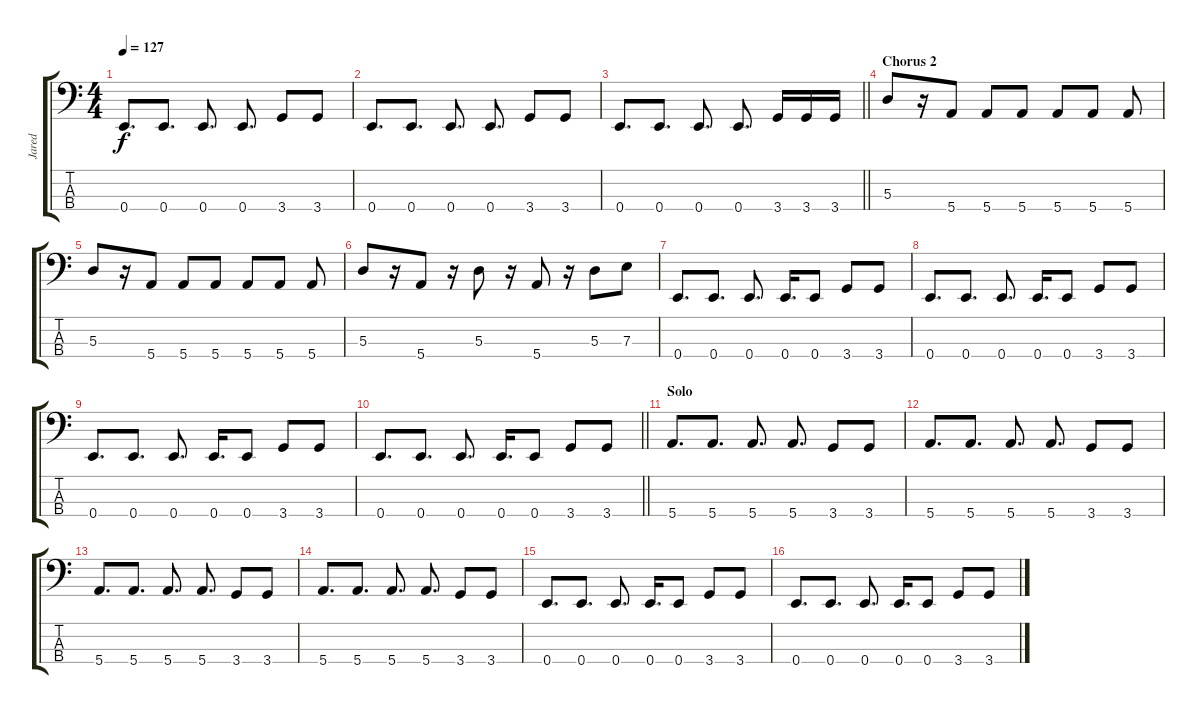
\track ("Jared" "Jared") {instrument electricbassfinger}
\staff {score tabs}
\tuning (G2 D2 A1 E1) {hide}
\ts (4 4)
\tempo 127
\clef f4
\ks c
0.4.8{d dy f} 0.4.8{d} 0.4.8{d} 0.4.8{d} 3.4.8 3.4.8 |
0.4.8{d} 0.4.8{d} 0.4.8{d} 0.4.8{d} 3.4.8 3.4.8 |
\barLineRight lightlight
0.4.8{d} 0.4.8{d} 0.4.8{d} 0.4.8{d} 3.4.16 3.4.16 3.4.16 |
\section ("" "Chorus 2")
5.3.8 r.16 5.4.8 5.4.8 5.4.8 5.4.8 5.4.8 5.4.8 |
5.3.8 r.16 5.4.8 5.4.8 5.4.8 5.4.8 5.4.8 5.4.8 |
5.3.8 r.16 5.4.8 r.16 5.3.8 r.16 5.4.8 r.16 5.3.8 7.3.8 |
0.4.8{d} 0.4.8{d} 0.4.8{d} 0.4.16{d} 0.4.8 3.4.8 3.4.8 |
0.4.8{d} 0.4.8{d} 0.4.8{d} 0.4.16{d} 0.4.8 3.4.8 3.4.8 |
0.4.8{d} 0.4.8{d} 0.4.8{d} 0.4.16{d} 0.4.8 3.4.8 3.4.8 |
\barLineRight lightlight
0.4.8{d} 0.4.8{d} 0.4.8{d} 0.4.16{d} 0.4.8 3.4.8 3.4.8 |
\section ("" "Solo")
5.4.8{d} 5.4.8{d} 5.4.8{d} 5.4.8{d} 3.4.8 3.4.8 |
5.4.8{d} 5.4.8{d} 5.4.8{d} 5.4.8{d} 3.4.8 3.4.8 |
5.4.8{d} 5.4.8{d} 5.4.8{d} 5.4.8{d} 3.4.8 3.4.8 |
5.4.8{d} 5.4.8{d} 5.4.8{d} 5.4.8{d} 3.4.8 3.4.8 |
0.4.8{d} 0.4.8{d} 0.4.8{d} 0.4.16{d} 0.4.8 3.4.8 3.4.8 |
0.4.8{d} 0.4.8{d} 0.4.8{d} 0.4.16{d} 0.4.8 3.4.8 3.4{sl}.8
